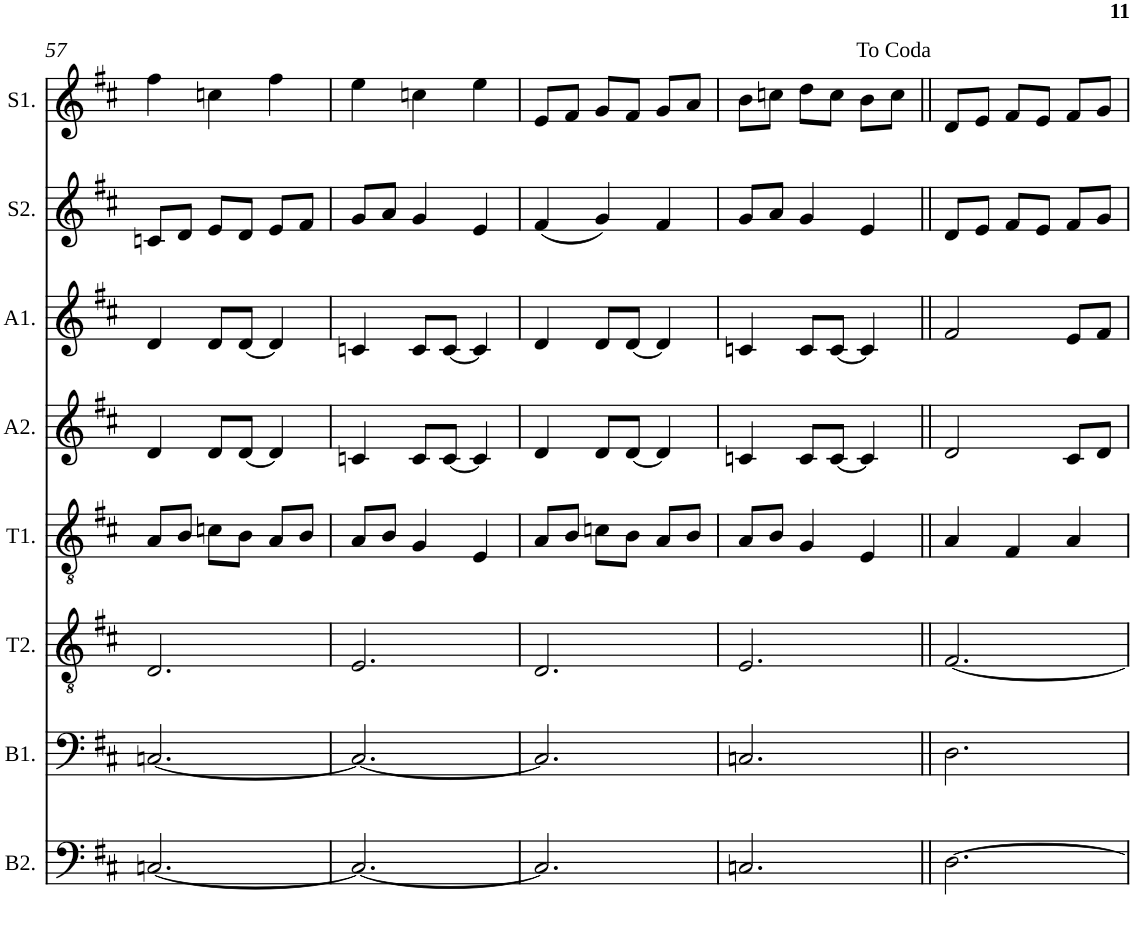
**kern	**kern	**kern	**kern	**kern	**kern	**kern	**kern
*part8	*part7	*part6	*part5	*part4	*part3	*part2	*part1
*staff8	*staff7	*staff6	*staff5	*staff4	*staff3	*staff2	*staff1
*I"Bass 2	*I"Bass 1	*I"Tenor 2	*I"Tenor 1	*I"Alto 2	*I"Alto 1	*I"Soprano 2	*I"Soprano 1
*I'B2.	*I'B1.	*I'T2.	*I'T1.	*I'A2.	*I'A1.	*I'S2.	*I'S1.
!!LO:PB:g=z
*clefF4	*clefF4	*clefGv2	*clefGv2	*clefG2	*clefG2	*clefG2	*clefG2
*k[f#c#]	*k[f#c#]	*k[f#c#]	*k[f#c#]	*k[f#c#]	*k[f#c#]	*k[f#c#]	*k[f#c#]
*b:	*b:	*b:	*b:	*b:	*b:	*b:	*b:
*M3/4	*M3/4	*M3/4	*M3/4	*M3/4	*M3/4	*M3/4	*M3/4
=57	=57	=57	=57	=57	=57	=57	=57
[2.Cn/	[2.Cn/	2.D/	8A/L	4d/	4d/	8cn/L	4ff#\
.	.	.	8B/J	.	.	8d/J	.
.	.	.	8cn\L	8d/L	8d/L	8e/L	4ccn\
.	.	.	8B\J	[8d/J	[8d/J	8d/J	.
.	.	.	8A/L	4d/]	4d/]	8e/L	4ff#\
.	.	.	8B/J	.	.	8f#/J	.
=58	=58	=58	=58	=58	=58	=58	=58
2.C/_	2.C/_	2.E/	8A/L	4cn/	4cn/	8g/L	4ee\
.	.	.	8B/J	.	.	8a/J	.
.	.	.	4G/	8c/L	8c/L	4g/	4ccn\
.	.	.	.	[8c/J	[8c/J	.	.
.	.	.	4E/	4c/]	4c/]	4e/	4ee\
=59	=59	=59	=59	=59	=59	=59	=59
2.C/]	2.C/]	2.D/	8A/L	4d/	4d/	(<4f#/	8e/L
.	.	.	8B/J	.	.	.	8f#/J
.	.	.	8cn\L	8d/L	8d/L	4g/)	8g/L
.	.	.	8B\J	[8d/J	[8d/J	.	8f#/J
.	.	.	8A/L	4d/]	4d/]	4f#/	8g/L
.	.	.	8B/J	.	.	.	8a/J
=60	=60	=60	=60	=60	=60	=60	=60
2.Cn/	2.Cn/	2.E/	8A/L	4cn/	4cn/	8g/L	8b\L
.	.	.	8B/J	.	.	8a/J	8ccn\J
.	.	.	4G/	8c/L	8c/L	4g/	8dd\L
.	.	.	.	[8c/J	[8c/J	.	8cc\J
.	.	.	4E/	4c/]	4c/]	4e/	8b\L
.	.	.	.	.	.	.	8cc\J
=61||	=61||	=61||	=61||	=61||	=61||	=61||	=61||
[2.D\	2.D\	[2.F#/	4A/	2d/	2f#/	8d/L	8d/L
.	.	.	.	.	.	8e/J	8e/J
.	.	.	4F#/	.	.	8f#/L	8f#/L
.	.	.	.	.	.	8e/J	8e/J
.	.	.	4A/	8c#/L	8e/L	8f#/L	8f#/L
.	.	.	.	8d/J	8f#/J	8g/J	8g/J
=	=	=	=	=	=	=	=
*-	*-	*-	*-	*-	*-	*-	*-
